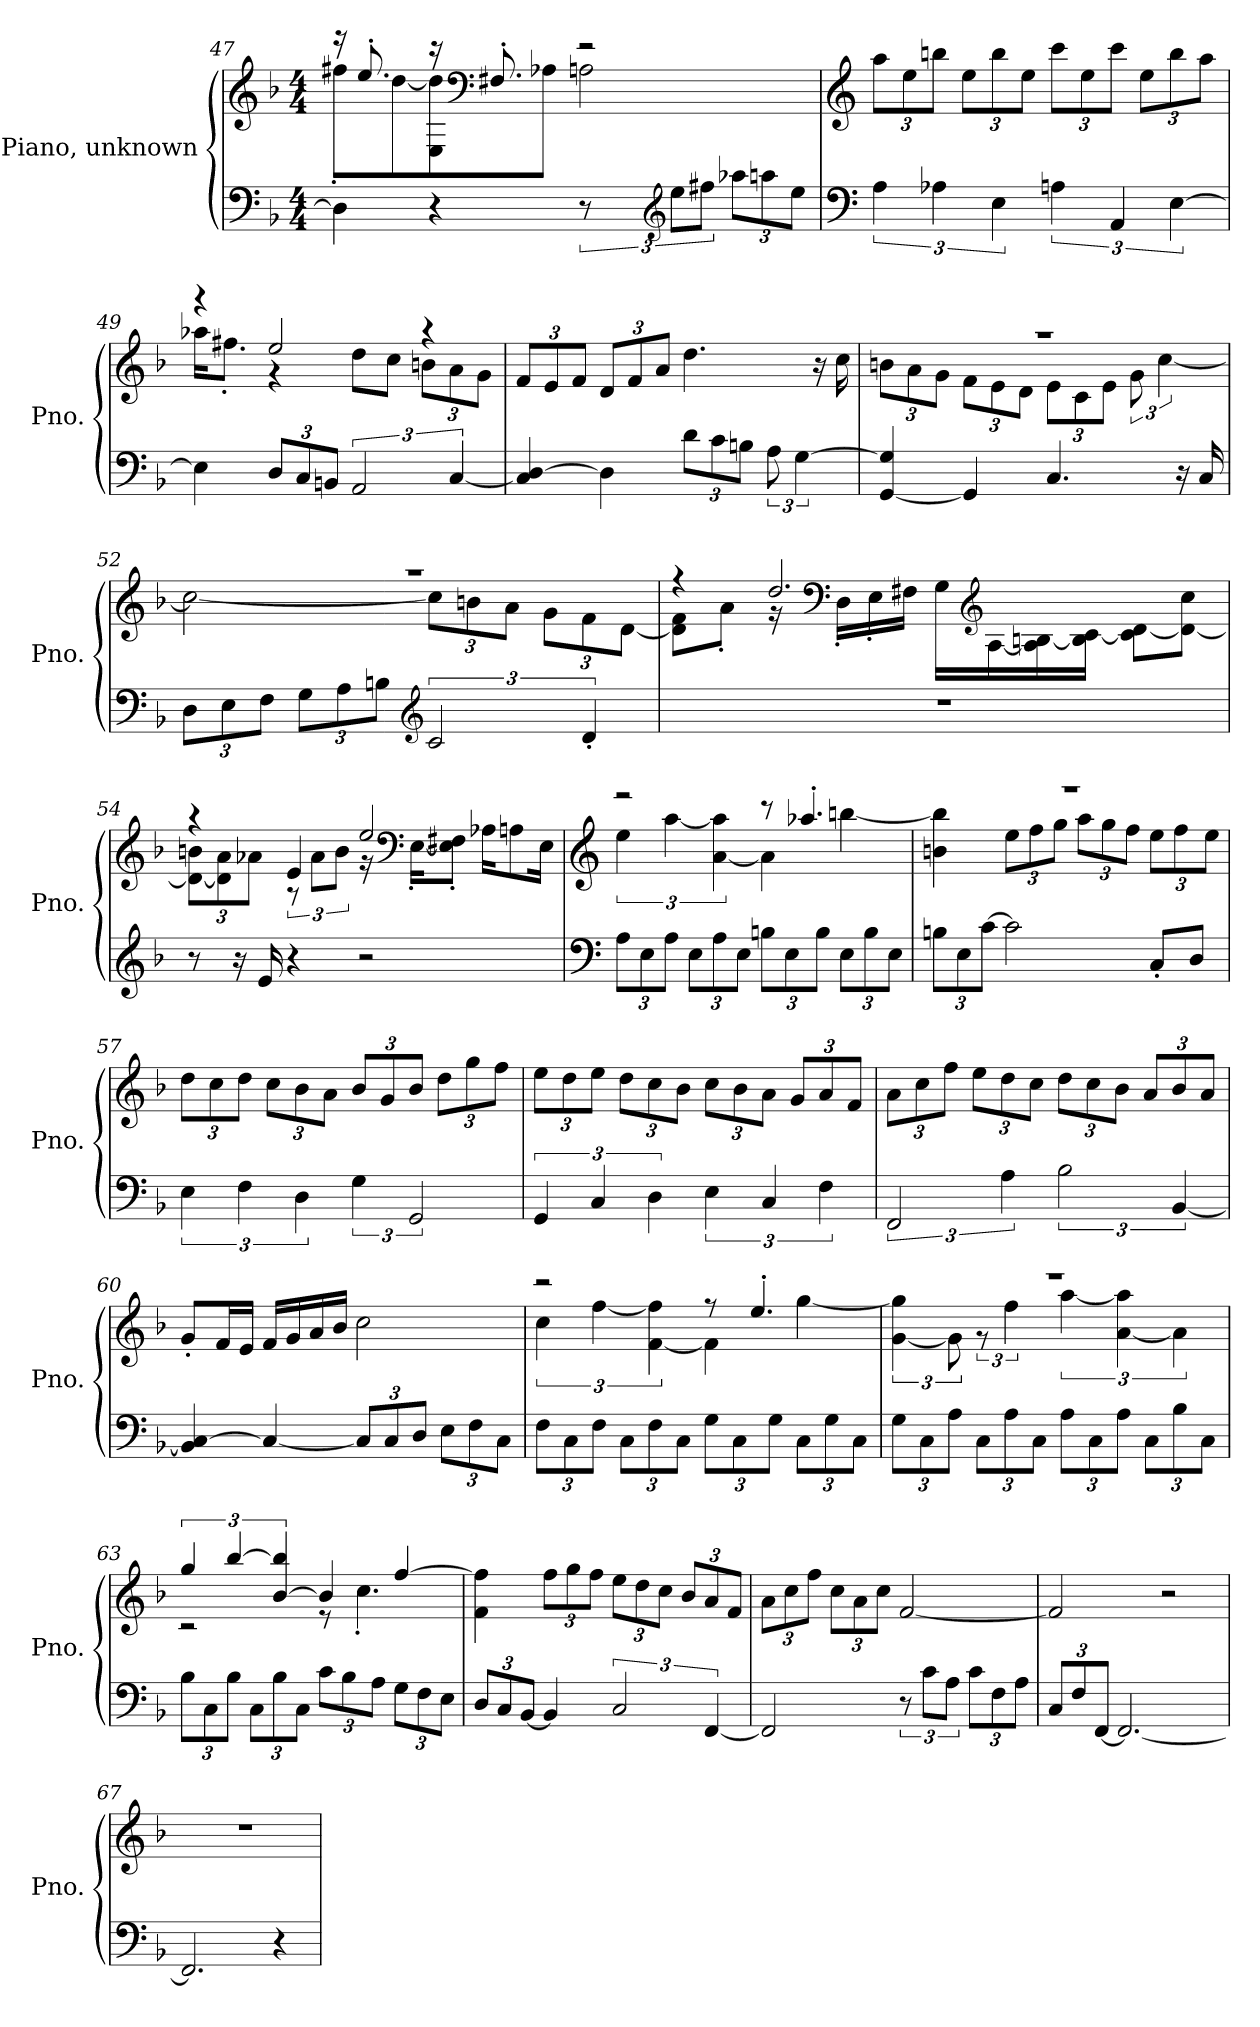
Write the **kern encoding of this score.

**kern	**kern
*part1	*part1
*staff2	*staff1
*I"Piano, unknown	*
*I'Pno.	*
!!LO:LB:g=z
*clefF4	*clefG2
*k[b-]	*k[b-]
*M4/4	*M4/4
=47	=47
*	*^
4D\]	16r	8ff#X'\L
.	8.ee'/	.
.	.	[8dd\
4r	16r	8E\ 8dd\]
*	*clefF4	*
.	8.F#X'/	.
.	.	8A-X\J
12r	2r	2An\
*clefG2	*	*
12ee\L	.	.
12ff#X\J	.	.
*Xbrackettup	*	*
12aa-X\L	.	.
12aan\	.	.
12ee\J	.	.
*	*v	*v
=48	=48
*clefF4	*clefG2
*brackettup	*Xbrackettup
6A\	12aa\L
.	12ee\
6A-X\	12bbn\J
.	12ee\L
6E\	12bb\
.	12ee\J
6An\	12ccc\L
.	12ee\
6AA/	12ccc\J
.	12ee\L
[6E\	12bb\
.	12aa\J
!!LO:LB:g=z
=49	=49
*	*^
4E\]	4r	16aa-X\KL
.	.	8.ff#X'\J
*Xbrackettup	*	*
12D/L	2ee/	4r
12C/	.	.
12BBn/J	.	.
*brackettup	*	*
3AA/	.	8dd\L
.	.	8cc\J
.	4r	12bn\L
[6C/	.	12a\
.	.	12g\J
*	*v	*v
=50	=50
4C/] [4D/	12f/L
.	12e/
.	12f/J
4D\]	12d/L
.	12f/
.	12a/J
*Xbrackettup	*
12d\L	4.dd\
12c\	.
12Bn\J	.
*brackettup	*
12A\	.
[6G\	.
.	16r
.	16cc\
=51	=51
*	*^
[4GG/ 4G/]	1r	12bn\L
.	.	12a\
.	.	12g\J
4GG/]	.	12f\L
.	.	12e\
.	.	12d\J
4.C/	.	12e\L
.	.	12c\
.	.	12e\J
*	*	*brackettup
.	.	12g\
.	.	[6cc\
16r	.	.
16C/	.	.
!!LO:LB:g=z	!!
=52	=52	=52
*Xbrackettup	*	*
12D\L	1r	2cc\_
12E\	.	.
12F\J	.	.
12G\L	.	.
12A\	.	.
12Bn\J	.	.
*clefG2	*	*
*brackettup	*	*Xbrackettup
3c/	.	12cc\L]
.	.	12bn\
.	.	12a\J
.	.	12g\L
6d'/	.	12f\
.	.	[12d\J
=53	=53	=53
1r	4r	8d\] 8f\L
.	.	8a'\J
.	2.dd/	16r
*	*clefF4	*
.	.	16D'\LL
.	.	16E'\
.	.	16F#X\JJ
.	.	16G\LL
*	*clefG2	*
.	.	[16A\
.	.	16A\] [16Bn\
.	.	16B\] [16c\JJ
.	.	8c\] [8d\L
.	.	8d\_ 8cc\J
!!LO:PB:g=z	!!
=54	=54	=54
8r	4r	12d\_ 12bn\L
.	.	12d\] 12a\
16r	.	.
.	.	12a-X\J
16e/	.	.
*	*	*brackettup
4r	4e/	12r
.	.	12a-\L
.	.	12b\J
2r	2ee/	16r
*	*clefF4	*
.	.	[16E'\KL
.	.	8E\]' 8F#X\'J
.	.	16A-X\KL
.	.	8An\
.	.	16E\Jk
=55	=55	=55
*clefF4	*clefG2	*
*Xbrackettup	*	*
12A\L	2r	6ee\
12E\	.	.
12A\J	.	[6aa\
12E\L	.	.
12A\	.	[6a\ 6aa\]
12E\J	.	.
12Bn\L	8r	4a\]
12E\	.	.
.	4.aa-X'/	.
12B\J	.	.
12E\L	.	[4bbn\
12B\	.	.
12E\J	.	.
!!LO:LB:g=z	!!
=56	=56	=56
12Bn\L	1r	4bn\ 4bb\]
12E\	.	.
[12c\J	.	.
*	*	*Xbrackettup
2c\]	.	12ee\L
.	.	12ff\
.	.	12gg\J
.	.	12aa\L
.	.	12gg\
.	.	12ff\J
8C'/L	.	12ee\L
.	.	12ff\
8D/J	.	.
.	.	12ee\J
*	*v	*v
=57	=57
*brackettup	*
6E\	12dd\L
.	12cc\
6F\	12dd\J
.	12cc\L
6D\	12b-\
.	12a\J
6G\	12b-/L
.	12g/
3GG/	12b-/J
.	12dd\L
.	12gg\
.	12ff\J
=58	=58
6GG/	12ee\L
.	12dd\
6C/	12ee\J
.	12dd\L
6D\	12cc\
.	12b-\J
6E\	12cc\L
.	12b-\
6C/	12a\J
.	12g/L
6F\	12a/
.	12f/J
!!LO:LB:g=z
=59	=59
3FF/	12a\L
.	12cc\
.	12ff\J
.	12ee\L
6A\	12dd\
.	12cc\J
3B-\	12dd\L
.	12cc\
.	12b-\J
.	12a/L
[6BB-/	12b-/
.	12a/J
=60	=60
4BB-/] [4C/	8g'/L
.	16f/L
.	16e/JJ
4C/_	16f/LL
.	16g/
.	16a/
.	16b-/JJ
*Xbrackettup	*
12C/L]	2cc\
12C/	.
12D/J	.
12E\L	.
12F\	.
12C\J	.
=61	=61
*	*^
*	*	*brackettup
12F\L	2r	6cc\
12C\	.	.
12F\J	.	[6ff\
12C\L	.	.
12F\	.	[6f\ 6ff\]
12C\J	.	.
12G\L	8r	4f\]
12C\	.	.
.	4.ee'/	.
12G\J	.	.
12C\L	.	[4gg\
12G\	.	.
12C\J	.	.
!!LO:LB:g=z	!!
=62	=62	=62
12G\L	1r	[6g\ 6gg\]
12C\	.	.
12A\J	.	12g\]
12C\L	.	12r
12A\	.	6ff\
12C\J	.	.
12A\L	.	[6aa\
12C\	.	.
12A\J	.	[6a\ 6aa\]
12C\L	.	.
12B-\	.	6a\]
12C\J	.	.
=63	=63	=63
12B-\L	6gg/	2r
12C\	.	.
12B-\J	[6bb-/	.
12C\L	.	.
12B-\	[6b-/ 6bb-/]	.
12C\J	.	.
12c\L	4b-/]	8r
12B-\	.	.
.	.	4.cc'\
12A\J	.	.
12G\L	[4ff/	.
12F\	.	.
12E\J	.	.
*	*v	*v
=64	=64
12D/L	4f\ 4ff\]
12C/	.
[12BB-/J	.
*	*Xbrackettup
4BB-/]	12ff\L
.	12gg\
.	12ff\J
*brackettup	*
3C/	12ee\L
.	12dd\
.	12cc\J
.	12b-/L
[6FF/	12a/
.	12f/J
!!LO:LB:g=z
=65	=65
2FF/]	12a\L
.	12cc\
.	12ff\J
.	12cc\L
.	12a\
.	12cc\J
12r	[2f/
12c\L	.
12A\J	.
*Xbrackettup	*
12c\L	.
12F\	.
12A\J	.
=66	=66
12C/L	2f/]
12F/	.
[12FF/J	.
2.FF/_	.
.	2r
=67	=67
2.FF/]	1r
4r	.
=	=
*-	*-
